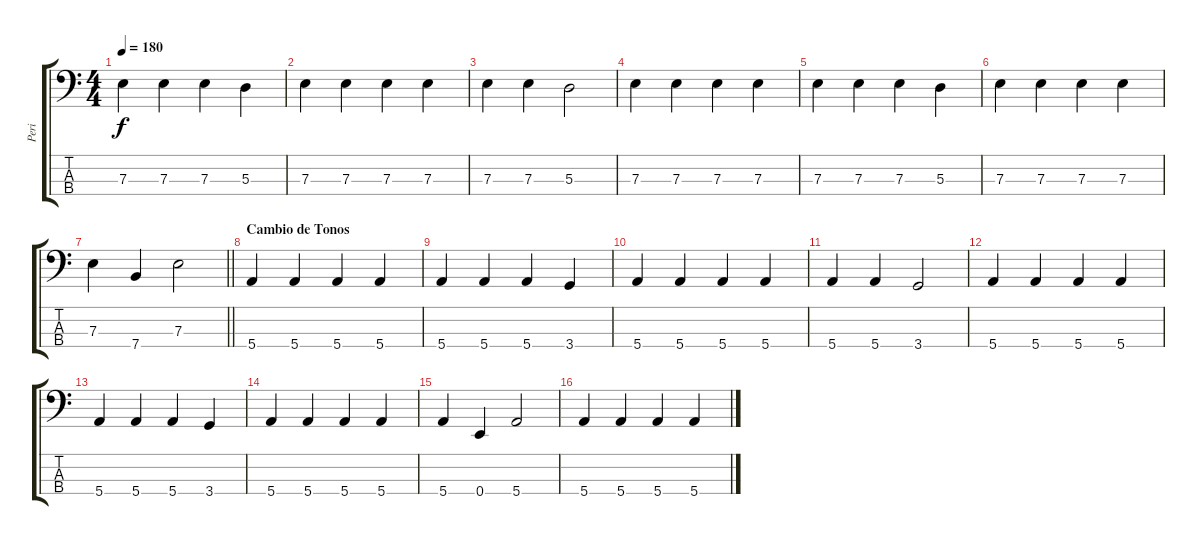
\track ("Peri" "Peri") {instrument electricbassfinger}
\staff {score tabs}
\tuning (G2 D2 A1 E1) {hide}
\ts (4 4)
\tempo 180
\clef f4
\ks c
7.3.4{dy f} 7.3.4 7.3.4 5.3.4 |
7.3.4 7.3.4 7.3.4 7.3.4 |
7.3.4 7.3.4 5.3.2 |
7.3.4 7.3.4 7.3.4 7.3.4 |
7.3.4 7.3.4 7.3.4 5.3.4 |
7.3.4 7.3.4 7.3.4 7.3.4 |
\barLineRight lightlight
7.3.4 7.4.4 7.3.2 |
\section ("" "Cambio de Tonos")
5.4.4 5.4.4 5.4.4 5.4.4 |
5.4.4 5.4.4 5.4.4 3.4.4 |
5.4.4 5.4.4 5.4.4 5.4.4 |
5.4.4 5.4.4 3.4.2 |
5.4.4 5.4.4 5.4.4 5.4.4 |
5.4.4 5.4.4 5.4.4 3.4.4 |
5.4.4 5.4.4 5.4.4 5.4.4 |
5.4.4 0.4.4 5.4.2 |
5.4.4 5.4.4 5.4.4 5.4.4
